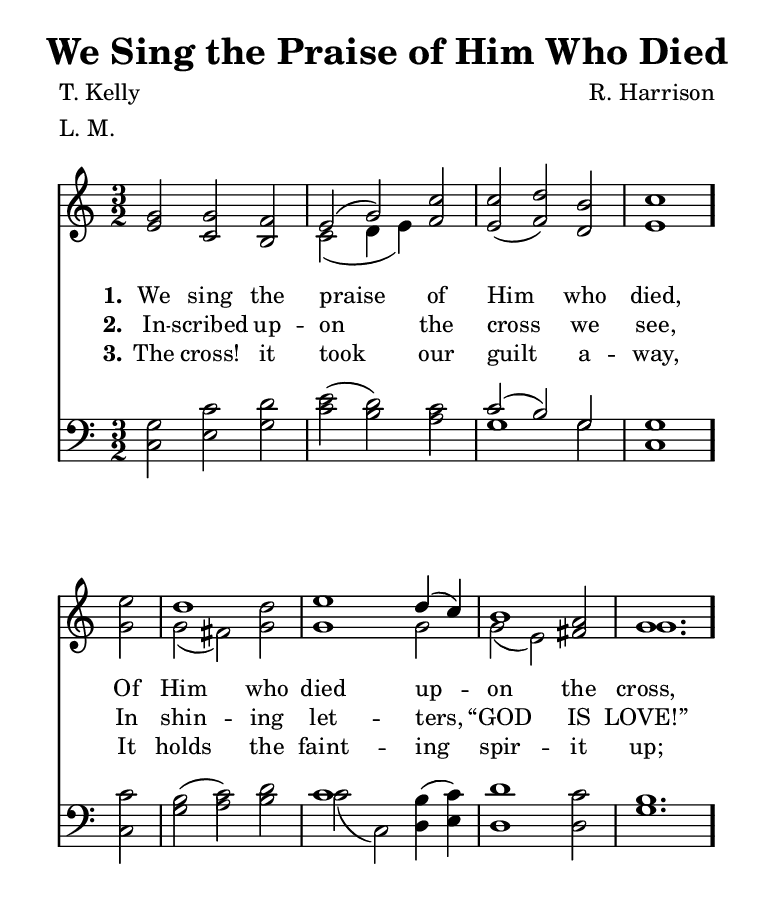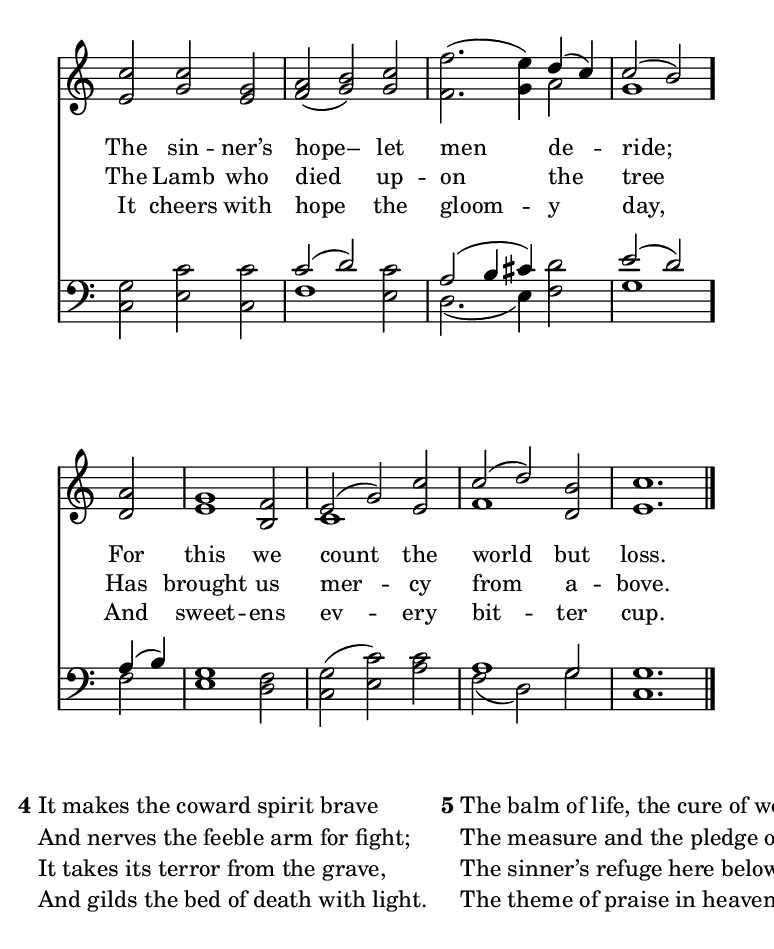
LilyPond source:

\include "common/global.ily"
\paper {
  \include "common/paper.ily"
  ragged-bottom = ##t
  systems-per-page = #(cond (is-eogsized 3) (#t #f))
  system-system-spacing.padding = 11
}

\header{
  %gospel
  hymnnumber = "131"
  title = "We Sing the Praise of Him Who Died"
  tunename = "Warrington"
  meter = "L. M."
  poet = "T. Kelly"
  composer = "R. Harrison"
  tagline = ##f
}

% for fermata in MIDI
ta = { \tempo 2=80 }
tb = { \tempo 2=40 }

global = {
  \include "common/overrides.ily"
  \override Staff.TimeSignature.style = #'numbered
  \time 3/2
  \override Score.MetronomeMark.transparent = ##t % hide all fermata changes too
  \ta
  \key c \major
  \autoBeamOff
}

notesSoprano = {
\global
\relative c'' {

g2 g f | e( g) c | c( d) b | c1
e2 | d1 d2 | e1 d4( c) | b1 a2 | g1. |
c2 c g | a( b) c | f2.( e4) d( c) | c2( b)
a | g1 f2 | e( g) c | c( d) b | c1. |

  \bar "|."

}
}

notesAlto = {
\global
\relative e' {

e2 c b | c( d4 e) f2 | e( f) d | e1
g2 | g( fis) g | g1 g2 | g( e) fis | g1. |
e2 g e | f( g) g | f2.( g4) a2 | g1
d2 | e1 b2 | c1 e2 | f1 d2 | e1. |

}
}

notesTenor = {
\global
\relative a {

g2 c d | e( d) c | c( b) g | g1
c2 | b( c) d | c1 b4( c) | d1 c2 | b1. |
g2 c c | c( d) c | a( b4 cis) d2 | e( d)
a4( b) | g1 f2 | g( c) c | a1 g2 | g1. |

}
}

notesBass = {
\global
\relative f {

c2 e g | c( b) a | g1 g2 | c,1
c2 | g'( a) b | c( c,) d4( e) | d1 d2 | g1. |
c,2 e c | f1 e2 | d2.( e4) f2 | g1
f2 | e1 d2 | c( e) a | f( d) g | c,1. |

}
}

wordsA = \lyricmode {
\set stanza = "1."

We sing the praise of Him who died, \bar "."
Of Him who died up -- on the cross, \bar "."
The sin -- ner’s hope– let men de -- ride; \bar "."
For this we count the world but loss. \bar "."

}

wordsB = \lyricmode {
\set stanza = "2."

In -- scribed up -- on the cross we see,
In shin -- ing let -- ters, “GOD IS LOVE!”
The Lamb who died up -- on the tree
Has brought us mer -- cy from a -- bove.

}

wordsC = \lyricmode {
\set stanza = "3."

The cross! it took our guilt a -- way,
It holds the faint -- ing spir -- it up;
It cheers with hope the gloom -- y day,
And sweet -- ens ev -- ery bit -- ter cup.

}

wordsD = \markuplist {

\line { It makes the coward spirit brave }
\line { And nerves the feeble arm for fight; }
\line { It takes its terror from the grave, }
\line { And gilds the bed of death with light. }

}

wordsE = \markuplist {

\line { The balm of life, the cure of woe, }
\line { The measure and the pledge of love, }
\line { The sinner’s refuge here below, }
\line { The theme of praise in heaven above. }

}

\score {
  \context ChoirStaff <<
    \context Staff = upper <<
      \set Staff.autoBeaming = ##f
      \set ChoirStaff.systemStartDelimiter = #'SystemStartBar
      \set ChoirStaff.printPartCombineTexts = ##f
      \partcombine #'(2 . 9) \notesSoprano \notesAlto
      \context NullVoice = sopranos { \voiceOne << \notesSoprano >> }
      \context NullVoice = altos { \voiceTwo << \notesAlto >> }
      \context Lyrics = one   \lyricsto sopranos \wordsA
      \context Lyrics = two   \lyricsto sopranos \wordsB
      \context Lyrics = three \lyricsto sopranos \wordsC
    >>
    \context Staff = men <<
      \set Staff.autoBeaming = ##f
      \clef bass
      \set ChoirStaff.printPartCombineTexts = ##f
      \partcombine #'(2 . 9) \notesTenor \notesBass
      \context NullVoice = tenors { \voiceOne << \notesTenor >> }
      \context NullVoice = basses { \voiceTwo << \notesBass >> }
    >>
  >>
  \layout {
    \include "common/layout.ily"
  }
  \midi{
    \include "common/midi.ily"
  }
}

\noPageBreak

\markup { \fill-line {
  \hspace #0.1
  \line{ \bold 4 \column { \wordsD } }
  \hspace #0.1
  \line{ \bold 5 \column { \wordsE } }
  \hspace #0.1
} }

\version "2.19.49"  % necessary for upgrading to future LilyPond versions.

% vi:set et ts=2 sw=2 ai nocindent syntax=lilypond:
